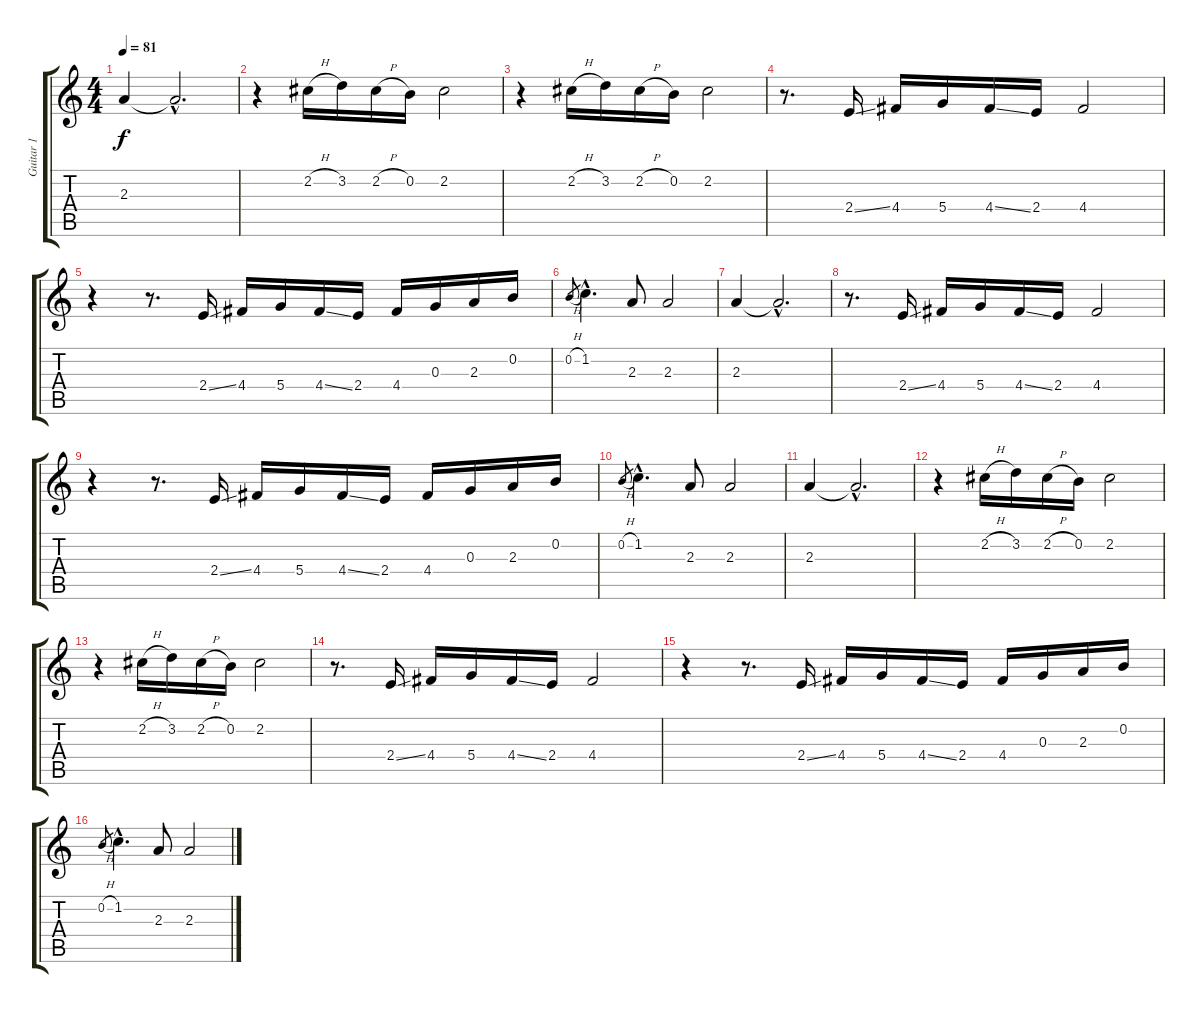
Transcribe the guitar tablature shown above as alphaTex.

\track ("Guitar 1" "Guitar 1") {instrument acousticguitarsteel}
\staff {score tabs}
\tuning (E4 B3 G3 D3 A2 E2) {hide}
\ts (4 4)
\tempo 81
\clef g2
\ks c
2.3.4{dy f} 2.3{hac t}.2{d} |
r.4 2.2{h}.16 3.2.16 2.2{h}.16 0.2.16 2.2.2 |
r.4 2.2{h}.16 3.2.16 2.2{h}.16 0.2.16 2.2.2 |
r.8{d} 2.4{ss}.16 4.4.16 5.4.16 4.4{ss}.16 2.4.16 4.4.2 |
r.4 r.8{d} 2.4{ss}.16 4.4.16 5.4.16 4.4{ss}.16 2.4.16 4.4.16 0.3.16 2.3.16 0.2.16 |
0.2{h}.8{gr} 1.2{hac}.4{d} 2.3.8 2.3.2 |
2.3.4 2.3{hac t}.2{d} |
r.8{d} 2.4{ss}.16 4.4.16 5.4.16 4.4{ss}.16 2.4.16 4.4.2 |
r.4 r.8{d} 2.4{ss}.16 4.4.16 5.4.16 4.4{ss}.16 2.4.16 4.4.16 0.3.16 2.3.16 0.2.16 |
0.2{h}.8{gr} 1.2{hac}.4{d} 2.3.8 2.3.2 |
2.3.4 2.3{hac t}.2{d} |
r.4 2.2{h}.16 3.2.16 2.2{h}.16 0.2.16 2.2.2 |
r.4 2.2{h}.16 3.2.16 2.2{h}.16 0.2.16 2.2.2 |
r.8{d} 2.4{ss}.16 4.4.16 5.4.16 4.4{ss}.16 2.4.16 4.4.2 |
r.4 r.8{d} 2.4{ss}.16 4.4.16 5.4.16 4.4{ss}.16 2.4.16 4.4.16 0.3.16 2.3.16 0.2.16 |
0.2{h}.8{gr} 1.2{hac}.4{d} 2.3.8 2.3.2
